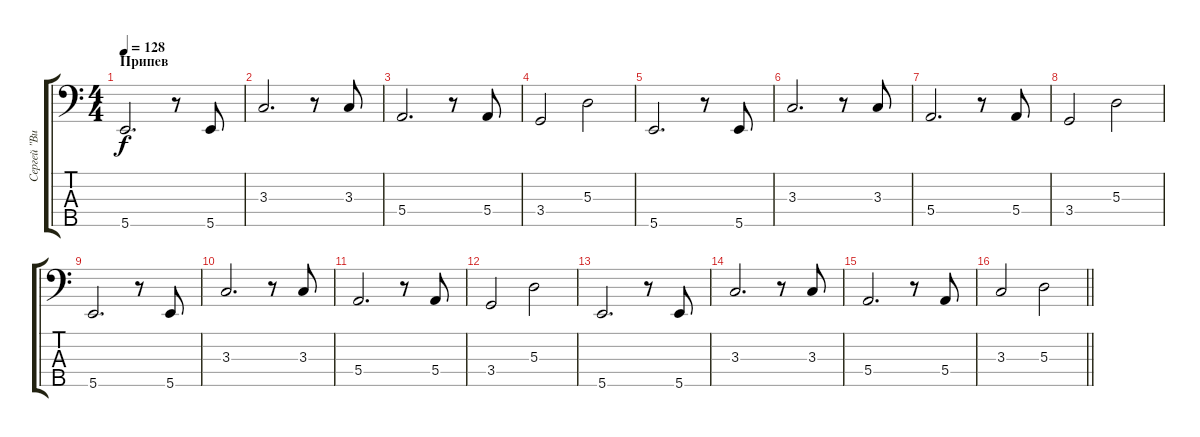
\track ("Сергей \"Викинг\" Цаплин" "Сергей \"Ви") {instrument electricbassfinger}
\staff {score tabs}
\tuning (G2 D2 A1 E1 B0) {hide}
\ts (4 4)
\section ("" "Припев")
\tempo 128
\clef f4
\ks c
5.5.2{d dy f} r.8 5.5.8 |
3.3.2{d} r.8 3.3.8 |
5.4.2{d} r.8 5.4.8 |
3.4.2 5.3.2 |
5.5.2{d} r.8 5.5.8 |
3.3.2{d} r.8 3.3.8 |
5.4.2{d} r.8 5.4.8 |
3.4.2 5.3.2 |
5.5.2{d} r.8 5.5.8 |
3.3.2{d} r.8 3.3.8 |
5.4.2{d} r.8 5.4.8 |
3.4.2 5.3.2 |
5.5.2{d} r.8 5.5.8 |
3.3.2{d} r.8 3.3.8 |
5.4.2{d} r.8 5.4.8 |
\barLineRight lightlight
3.3.2 5.3.2
